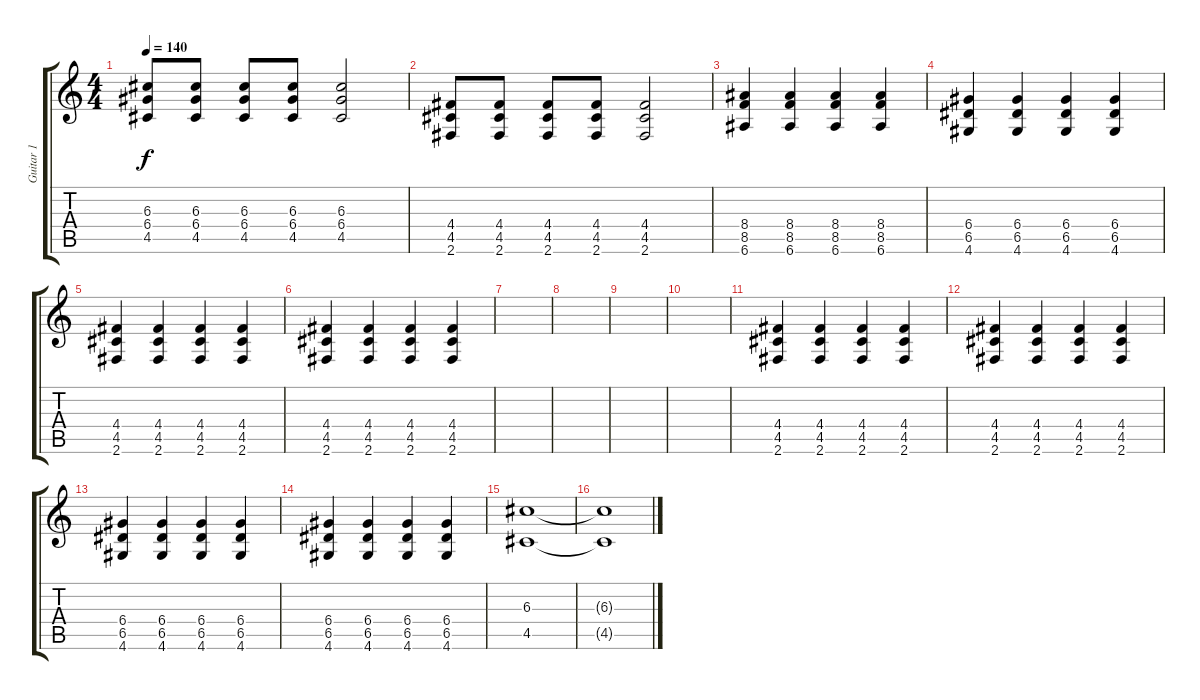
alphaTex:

\track ("Guitar 1" "Guitar 1") {instrument distortionguitar}
\staff {score tabs}
\tuning (E4 B3 G3 D3 A2 E2) {hide}
\ts (4 4)
\tempo 140
\clef g2
\ks c
(6.3 6.4 4.5).8{dy f} (6.3 6.4 4.5).8 (6.3 6.4 4.5).8 (6.3 6.4 4.5).8 (6.3 6.4 4.5).2 |
(4.4 4.5 2.6).8 (4.4 4.5 2.6).8 (4.4 4.5 2.6).8 (4.4 4.5 2.6).8 (4.4 4.5 2.6).2 |
(8.4 8.5 6.6).4 (8.4 8.5 6.6).4 (8.4 8.5 6.6).4 (8.4 8.5 6.6).4 |
(6.4 6.5 4.6).4 (6.4 6.5 4.6).4 (6.4 6.5 4.6).4 (6.4 6.5 4.6).4 |
(4.4 4.5 2.6).4 (4.4 4.5 2.6).4 (4.4 4.5 2.6).4 (4.4 4.5 2.6).4 |
(4.4 4.5 2.6).4 (4.4 4.5 2.6).4 (4.4 4.5 2.6).4 (4.4 4.5 2.6).4 |
|
|
|
|
(4.4 4.5 2.6).4 (4.4 4.5 2.6).4 (4.4 4.5 2.6).4 (4.4 4.5 2.6).4 |
(4.4 4.5 2.6).4 (4.4 4.5 2.6).4 (4.4 4.5 2.6).4 (4.4 4.5 2.6).4 |
(6.4 6.5 4.6).4 (6.4 6.5 4.6).4 (6.4 6.5 4.6).4 (6.4 6.5 4.6).4 |
(6.4 6.5 4.6).4 (6.4 6.5 4.6).4 (6.4 6.5 4.6).4 (6.4 6.5 4.6).4 |
(6.3 4.5).1 |
(6.3{t} 4.5{t}).1
